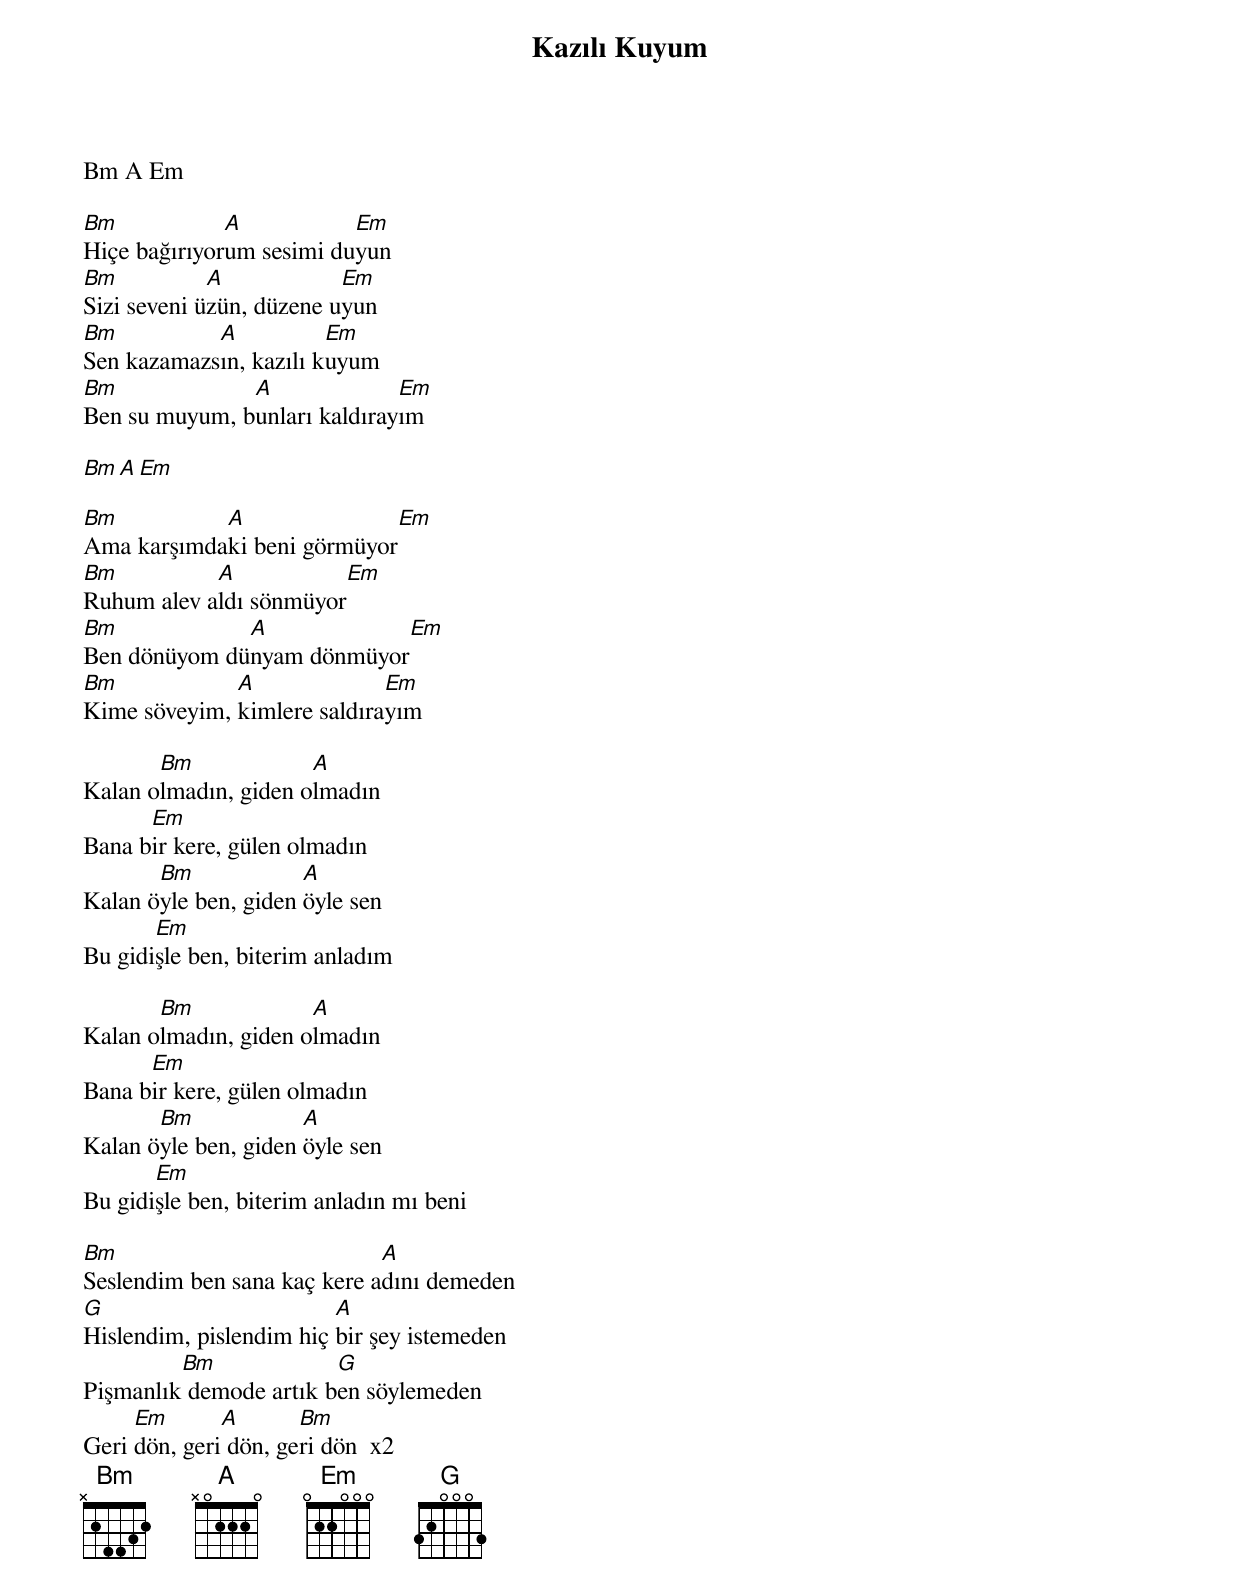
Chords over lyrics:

{title: Kazılı Kuyum}
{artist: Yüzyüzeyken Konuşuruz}

Bm A Em

Bm            A           Em
Hiçe bağırıyorum sesimi duyun
Bm           A            Em
Sizi seveni üzün, düzene uyun
Bm          A           Em
Sen kazamazsın, kazılı kuyum
Bm             A              Em
Ben su muyum, bunları kaldırayım

Bm A Em

Bm          A               Em
Ama karşımdaki beni görmüyor
Bm          A           Em
Ruhum alev aldı sönmüyor
Bm            A               Em
Ben dönüyom dünyam dönmüyor
Bm            A              Em
Kime söveyim, kimlere saldırayım

       Bm             A
Kalan olmadın, giden olmadın
      Em
Bana bir kere, gülen olmadın
       Bm             A
Kalan öyle ben, giden öyle sen
       Em
Bu gidişle ben, biterim anladım

       Bm             A
Kalan olmadın, giden olmadın
      Em
Bana bir kere, gülen olmadın
       Bm             A
Kalan öyle ben, giden öyle sen
       Em
Bu gidişle ben, biterim anladın mı beni

Bm                           A
Seslendim ben sana kaç kere adını demeden
G                        A
Hislendim, pislendim hiç bir şey istemeden
         Bm             G
Pişmanlık demode artık ben söylemeden
     Em       A       Bm
Geri dön, geri dön, geri dön  x2
